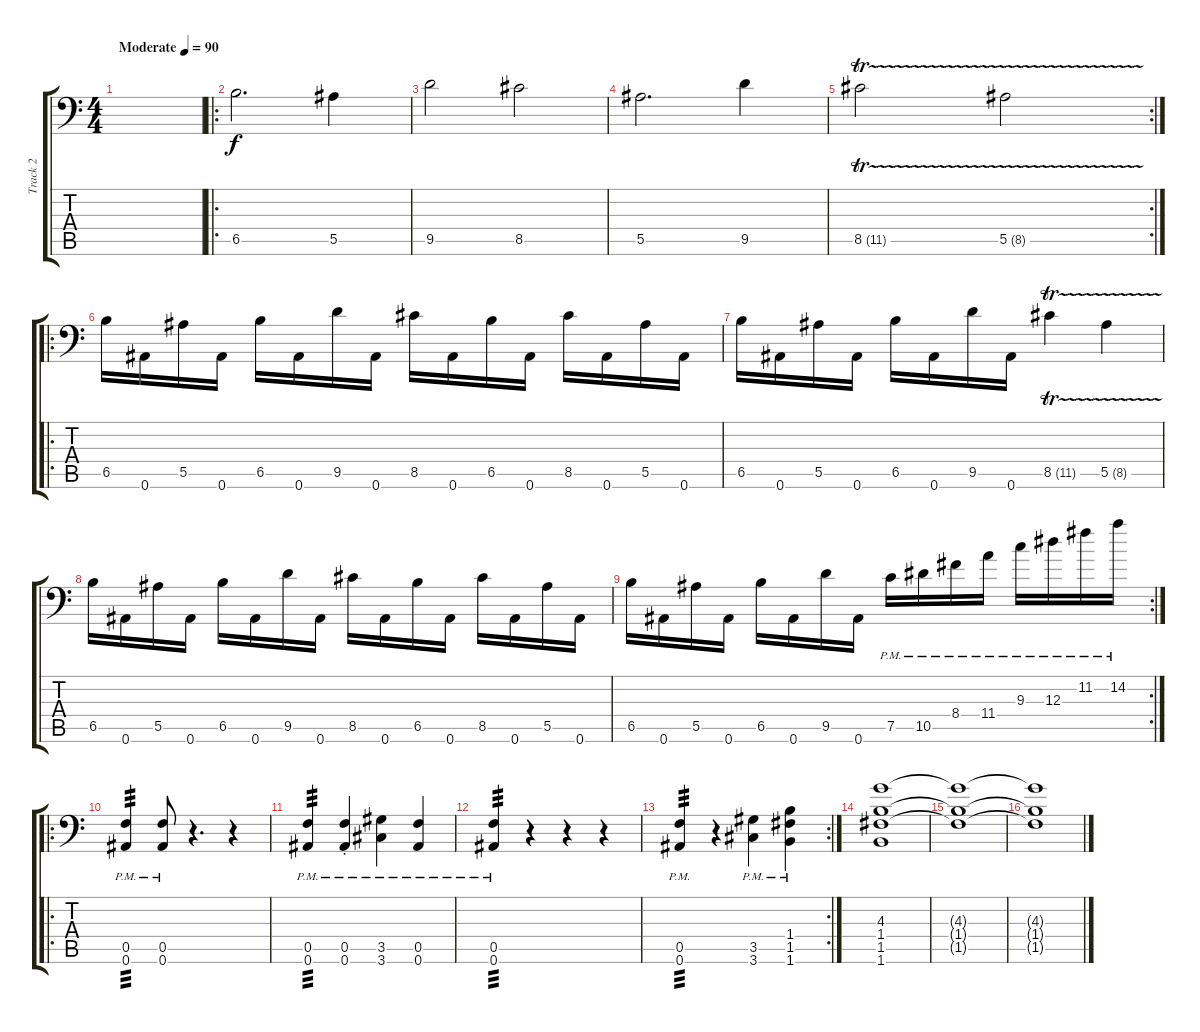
\track ("Track 2" "Track 2") {instrument distortionguitar}
\staff {score tabs}
\tuning (C4 G3 Eb3 Bb2 F2 Bb1) {hide}
\ts (4 4)
\tempo (90 "Moderate")
\clef f4
\ks c
|
\ro
6.5.2{d} 5.5.4 |
9.5.2 8.5.2 |
5.5.2{d} 9.5.4 |
\rc 2
8.5{tr (11 32)}.2 5.5{tr (8 32)}.2 |
\ro
6.5.16 0.6.16 5.5.16 0.6.16 6.5.16 0.6.16 9.5.16 0.6.16 8.5.16 0.6.16 6.5.16 0.6.16 8.5.16 0.6.16 5.5.16 0.6.16 |
6.5.16 0.6.16 5.5.16 0.6.16 6.5.16 0.6.16 9.5.16 0.6.16 8.5{tr (11 32)}.4 5.5{tr (8 32)}.4 |
6.5.16 0.6.16 5.5.16 0.6.16 6.5.16 0.6.16 9.5.16 0.6.16 8.5.16 0.6.16 6.5.16 0.6.16 8.5.16 0.6.16 5.5.16 0.6.16 |
\rc 2
6.5.16 0.6.16 5.5.16 0.6.16 6.5.16 0.6.16 9.5.16 0.6.16 7.5{pm}.16 10.5{pm}.16 8.4{pm}.16 11.4{pm}.16 9.3{pm}.16 12.3{pm}.16 11.2{pm}.16 14.2{pm}.16 |
\ro
(0.5{pm} 0.6{pm}).4{tp 3} (0.5{pm} 0.6{pm}).8 r.4{d} r.4 |
(0.5{pm} 0.6{pm}).4{tp 3} (0.5{pm st} 0.6{pm st}).4 (3.5{pm} 3.6).4 (0.5{pm} 0.6).4 |
(0.5{pm} 0.6{pm}).4{tp 3} r.4 r.4 r.4 |
\rc 2
(0.5{pm} 0.6{pm}).4{tp 3} r.4 (3.5{pm} 3.6).4 (1.4 1.5{pm} 1.6).4 |
(4.3 1.4 1.5 1.6).1 |
(4.3{t} 1.4{t} 1.5{t}).1 |
(4.3{t} 1.4{t} 1.5{t}).1
